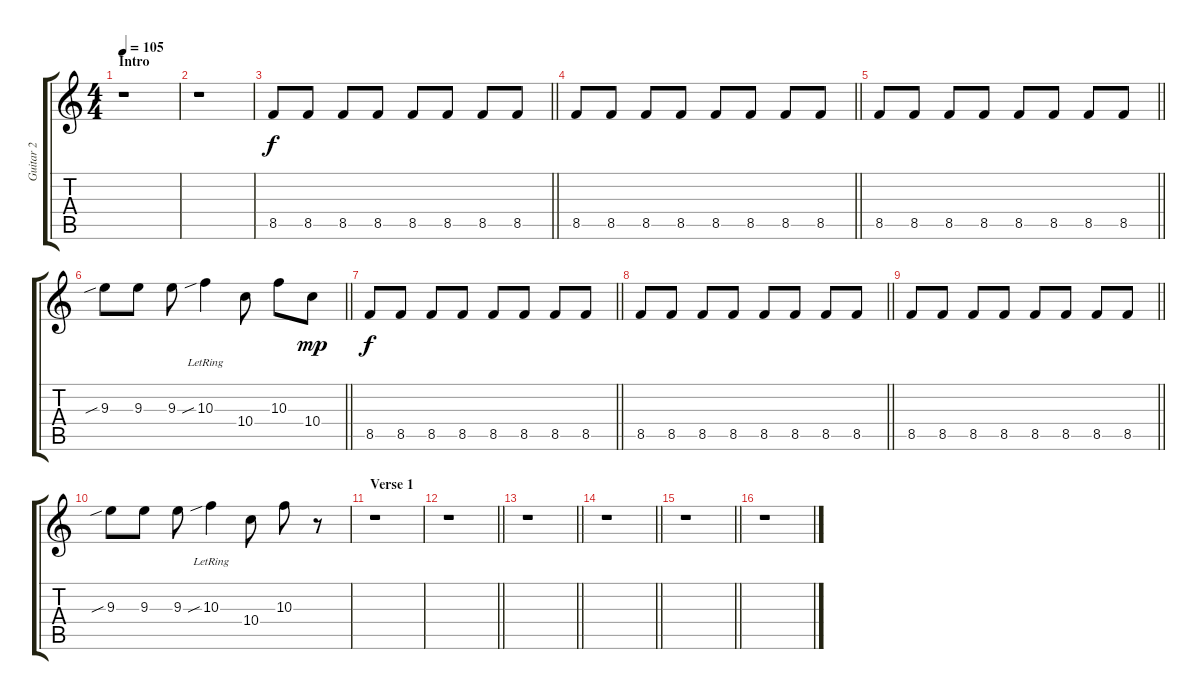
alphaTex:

\track ("Guitar 2" "Guitar 2") {instrument distortionguitar}
\staff {score tabs}
\tuning (E4 B3 G3 D3 A2 E2) {hide}
\ts (4 4)
\section ("" "Intro")
\tempo 105
\clef g2
\ks c
r.1{dy f instrument distortionguitar} |
r.1 |
\barLineRight lightlight
8.5.8 8.5.8 8.5.8 8.5.8 8.5.8 8.5.8 8.5.8 8.5.8 |
\barLineRight lightlight
8.5.8 8.5.8 8.5.8 8.5.8 8.5.8 8.5.8 8.5.8 8.5.8 |
\barLineRight lightlight
8.5.8 8.5.8 8.5.8 8.5.8 8.5.8 8.5.8 8.5.8 8.5.8 |
\barLineRight lightlight
9.3{sib}.8 9.3.8 9.3.8 10.3{sib lr}.4 10.4.8 10.3.8 10.4.8{dy mp} |
\barLineRight lightlight
8.5.8{dy f} 8.5.8 8.5.8 8.5.8 8.5.8 8.5.8 8.5.8 8.5.8 |
\barLineRight lightlight
8.5.8 8.5.8 8.5.8 8.5.8 8.5.8 8.5.8 8.5.8 8.5.8 |
\barLineRight lightlight
8.5.8 8.5.8 8.5.8 8.5.8 8.5.8 8.5.8 8.5.8 8.5.8 |
9.3{sib}.8 9.3.8 9.3.8 10.3{sib lr}.4 10.4.8 10.3.8 r.8 |
\section ("" "Verse 1")
r.1 |
\barLineRight lightlight
r.1 |
\barLineRight lightlight
r.1 |
\barLineRight lightlight
r.1 |
\barLineRight lightlight
r.1 |
r.1
